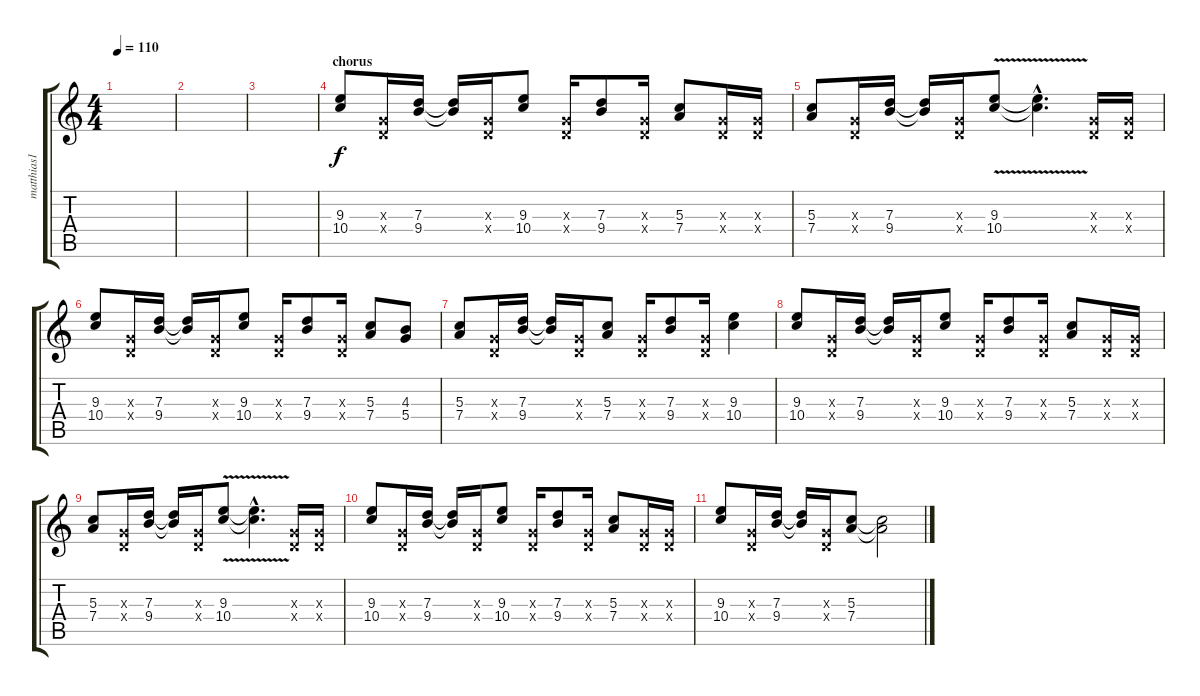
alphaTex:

\track ("matthias1" "matthias1") {instrument electricguitarclean}
\staff {score tabs}
\tuning (E4 B3 G3 D3 A2 E2) {hide}
\ts (4 4)
\tempo 110
\clef g2
\ks c
|
|
|
\section ("" "chorus")
(9.3 10.4).8{volume 10 instrument distortionguitar} (0.3{x} 0.4{x}).16 (7.3 9.4).16 (7.3{t} 9.4{t}).16 (0.3{x} 0.4{x}).16 (9.3 10.4).8 (0.3{x} 0.4{x}).16 (7.3 9.4).8 (0.3{x} 0.4{x}).16 (5.3 7.4).8 (0.3{x} 0.4{x}).16 (0.3{x} 0.4{x}).16 |
(5.3 7.4).8 (0.3{x} 0.4{x}).16 (7.3 9.4).16 (7.3{t} 9.4{t}).16 (0.3{x} 0.4{x}).16 (9.3{v} 10.4{v}).8 (9.3{hac t} 10.4{hac t}).4{d} (0.3{x} 0.4{x}).16 (0.3{x} 0.4{x}).16 |
(9.3 10.4).8 (0.3{x} 0.4{x}).16 (7.3 9.4).16 (7.3{t} 9.4{t}).16 (0.3{x} 0.4{x}).16 (9.3 10.4).8 (0.3{x} 0.4{x}).16 (7.3 9.4).8 (0.3{x} 0.4{x}).16 (5.3 7.4).8 (4.3 5.4).8 |
(5.3 7.4).8 (0.3{x} 0.4{x}).16 (7.3 9.4).16 (7.3{t} 9.4{t}).16 (0.3{x} 0.4{x}).16 (5.3 7.4).8 (0.3{x} 0.4{x}).16 (7.3 9.4).8 (0.3{x} 0.4{x}).16 (9.3 10.4).4 |
(9.3 10.4).8 (0.3{x} 0.4{x}).16 (7.3 9.4).16 (7.3{t} 9.4{t}).16 (0.3{x} 0.4{x}).16 (9.3 10.4).8 (0.3{x} 0.4{x}).16 (7.3 9.4).8 (0.3{x} 0.4{x}).16 (5.3 7.4).8 (0.3{x} 0.4{x}).16 (0.3{x} 0.4{x}).16 |
(5.3 7.4).8 (0.3{x} 0.4{x}).16 (7.3 9.4).16 (7.3{t} 9.4{t}).16 (0.3{x} 0.4{x}).16 (9.3{v} 10.4{v}).8 (9.3{hac t} 10.4{hac t}).4{d} (0.3{x} 0.4{x}).16 (0.3{x} 0.4{x}).16 |
(9.3 10.4).8{instrument distortionguitar} (0.3{x} 0.4{x}).16 (7.3 9.4).16 (7.3{t} 9.4{t}).16 (0.3{x} 0.4{x}).16 (9.3 10.4).8 (0.3{x} 0.4{x}).16 (7.3 9.4).8 (0.3{x} 0.4{x}).16 (5.3 7.4).8 (0.3{x} 0.4{x}).16 (0.3{x} 0.4{x}).16 |
(9.3 10.4).8 (0.3{x} 0.4{x}).16 (7.3 9.4).16 (7.3{t} 9.4{t}).16 (0.3{x} 0.4{x}).16 (5.3 7.4).8 (5.3{t} 7.4{t}).2
